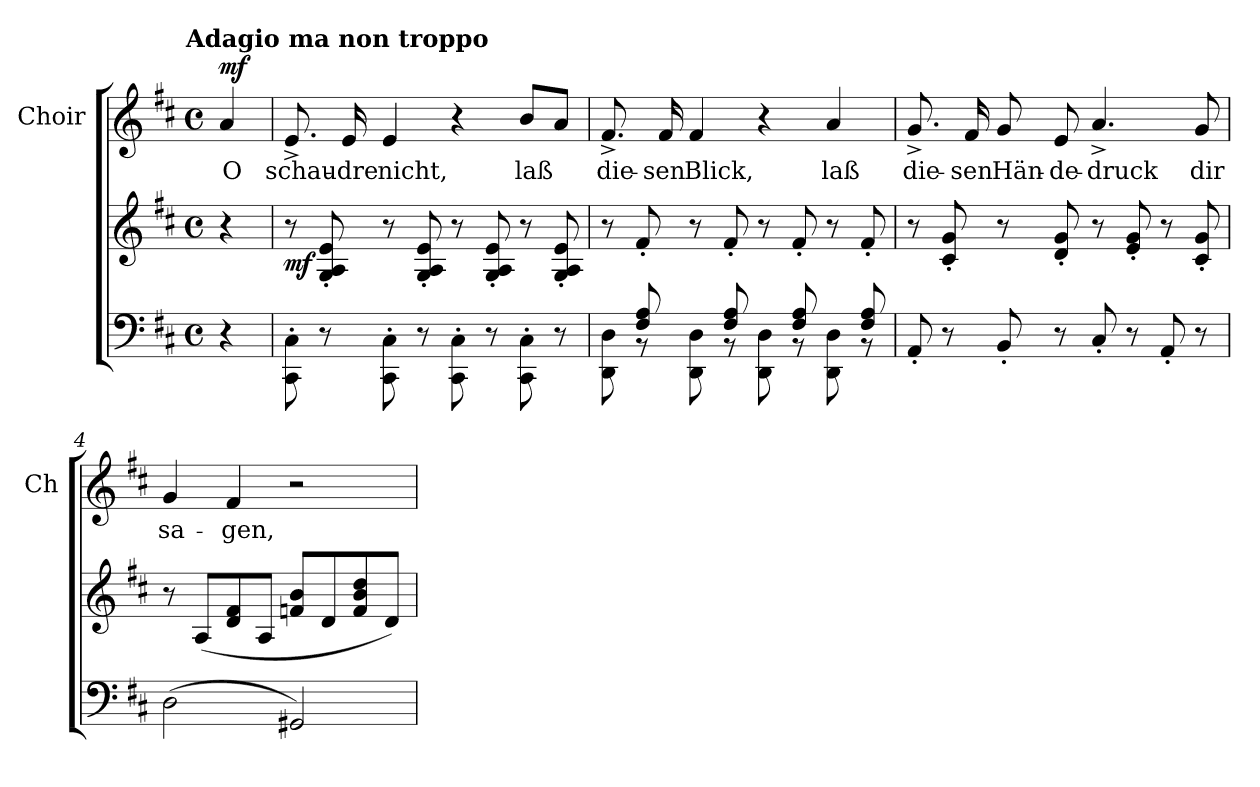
**kern	**kern	**dynam	**kern	**text	**dynam
*part2	*part2	*part2	*part1	*part1	*part1
*staff3	*staff2	*staff2/3	*staff1	*staff1	*staff1
*	*	*	*I"Choir	*	*
*	*	*	*I'Ch	*	*
*clefF4	*clefG2	*	*clefG2	*	*
*k[f#c#]	*k[f#c#]	*	*k[f#c#]	*	*
!!LO:TX:omd:t=Adagio ma non troppo
*M4/4	*M4/4	*	*M4/4	*	*
*met(c)	*met(c)	*	*met(c)	*	*
*MM120	*MM120	*	*MM120	*	*
=	=	=	=	=	=
!	!	!	!	!	!LO:DY:a
4r	4r	.	4a/	O	mf
=1	=1	=1	=1	=1	=1
!	!	!LO:DY:b	!	!	!
8CC#'\ 8C#'\	8r	mf	8.e^/	schau-	.
8r	8G'/ 8A'/ 8e'/	.	.	.	.
.	.	.	16e/	-dre	.
8CC#'\ 8C#'\	8r	.	4e/	nicht,	.
8r	8G'/ 8A'/ 8e'/	.	.	.	.
8CC#'\ 8C#'\	8r	.	4r	.	.
8r	8G'/ 8A'/ 8e'/	.	.	.	.
8CC#'\ 8C#'\	8r	.	8b/L	laß	.
8r	8G'/ 8A'/ 8e'/	.	8a/J	.	.
=2	=2	=2	=2	=2	=2
*^	*	*	*	*	*
8ryy	8DD\ 8D\	8r	.	8.f#^/	die-	.
8F#/ 8A/	8r	8f#'/	.	.	.	.
.	.	.	.	16f#/	-sen	.
8ryy	8DD\ 8D\	8r	.	4f#/	Blick,	.
8F#/ 8A/	8r	8f#'/	.	.	.	.
8ryy	8DD\ 8D\	8r	.	4r	.	.
8F#/ 8A/	8r	8f#'/	.	.	.	.
8ryy	8DD\ 8D\	8r	.	4a/	laß	.
8F#/ 8A/	8r	8f#'/	.	.	.	.
*v	*v	*	*	*	*	*
!!LO:LB:g=z
=3	=3	=3	=3	=3	=3
8AA'/	8r	.	8.g^/	die-	.
8r	8c#'/ 8g'/	.	.	.	.
.	.	.	16f#/	-sen	.
8BB'/	8r	.	8g/	Hän-	.
8r	8d'/ 8g'/	.	8e/	-de-	.
8C#'/	8r	.	4.a^/	-druck	.
8r	8e'/ 8g'/	.	.	.	.
8AA'/	8r	.	.	.	.
8r	8c#'/ 8g'/	.	8g/	dir	.
=4	=4	=4	=4	=4	=4
(>2D\	8r	.	4g/	sa-	.
.	(<8A/L	.	.	.	.
.	8d/ 8f#/	.	4f#/	-gen,	.
.	8A/J	.	.	.	.
2GG#X/)	8fn/ 8b/L	.	2r	.	.
.	8d/	.	.	.	.
.	8f/ 8b/ 8dd/	.	.	.	.
.	8d/J)	.	.	.	.
=	=	=	=	=	=
*-	*-	*-	*-	*-	*-
